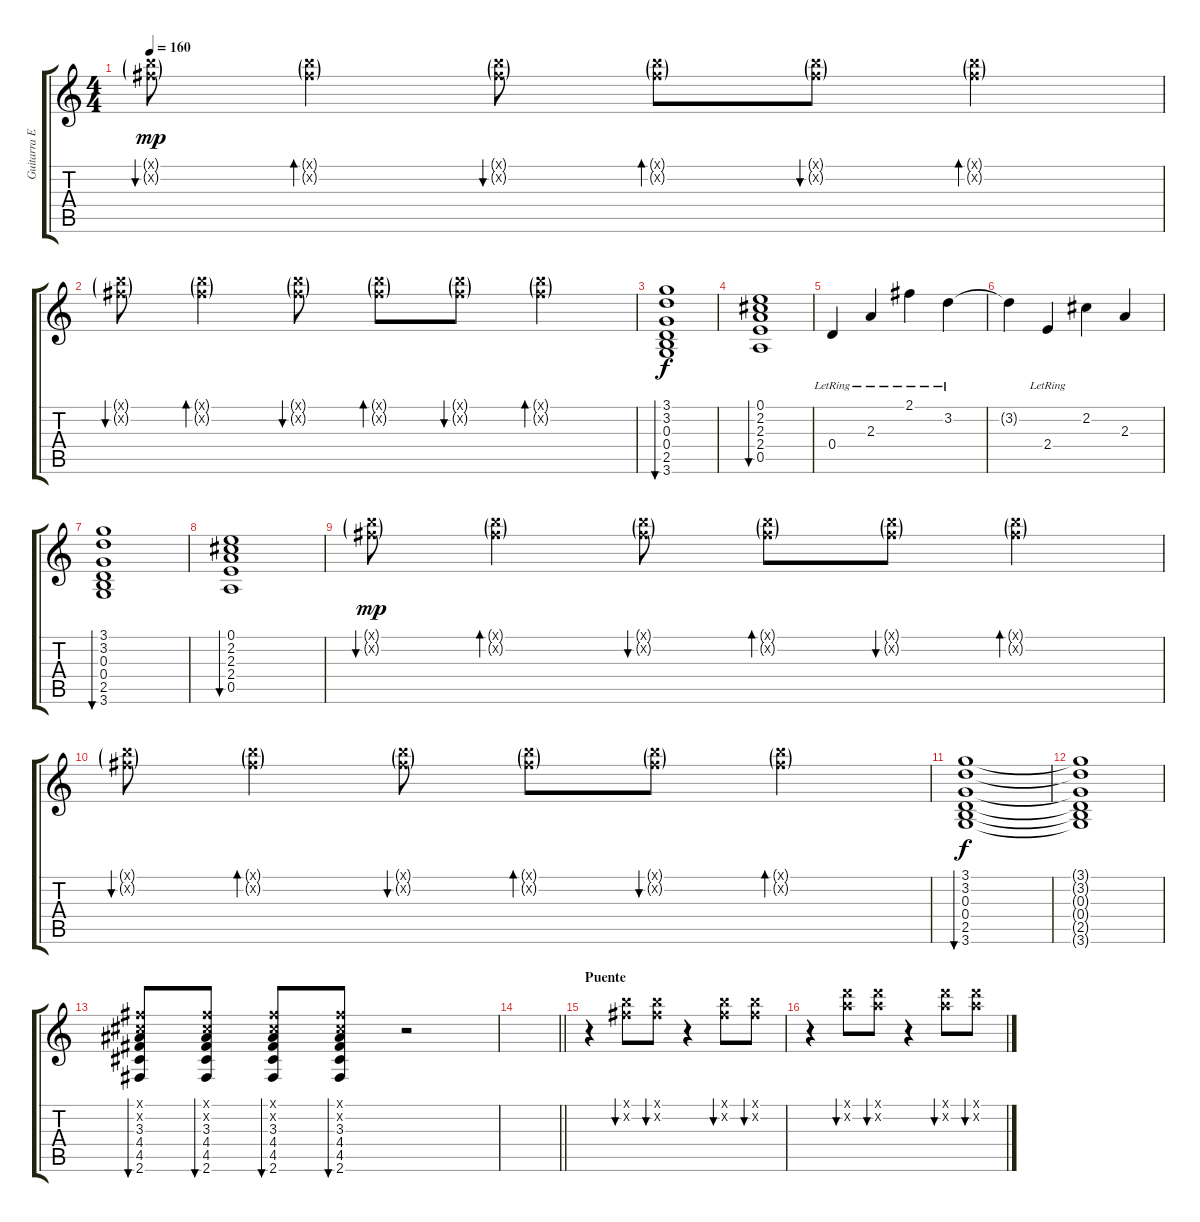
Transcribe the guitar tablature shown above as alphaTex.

\track ("Guitarra Extra" "Guitarra E") {instrument electricguitarclean}
\staff {score tabs}
\tuning (E4 B3 G3 D3 A2 E2) {hide}
\ts (4 4)
\tempo 160
\clef g2
\ks c
(7.1{g x} 7.2{g x}).8{bu 60 dy mp volume 9} (7.1{g x} 7.2{g x}).4{bd 60} (7.1{g x} 7.2{g x}).8{bu 60} (7.1{g x} 7.2{g x}).8{bd 60} (7.1{g x} 7.2{g x}).8{bu 60} (7.1{g x} 7.2{g x}).4{bd 60} |
(7.1{g x} 7.2{g x}).8{bu 60} (7.1{g x} 7.2{g x}).4{bd 60} (7.1{g x} 7.2{g x}).8{bu 60} (7.1{g x} 7.2{g x}).8{bd 60} (7.1{g x} 7.2{g x}).8{bu 60} (7.1{g x} 7.2{g x}).4{bd 60} |
(3.1 3.2 0.3 0.4 2.5 3.6).1{bu 60 dy f} |
(0.1 2.2 2.3 2.4 0.5).1{bu 60} |
0.4{lr}.4 2.3{lr}.4 2.1{lr}.4 3.2{lr}.4 |
3.2{t}.4 2.4{lr}.4 2.2.4 2.3.4 |
(3.1 3.2 0.3 0.4 2.5 3.6).1{bu 60} |
(0.1 2.2 2.3 2.4 0.5).1{bu 60} |
(7.1{g x} 7.2{g x}).8{bu 60 dy mp volume 9} (7.1{g x} 7.2{g x}).4{bd 60} (7.1{g x} 7.2{g x}).8{bu 60} (7.1{g x} 7.2{g x}).8{bd 60} (7.1{g x} 7.2{g x}).8{bu 60} (7.1{g x} 7.2{g x}).4{bd 60} |
(7.1{g x} 7.2{g x}).8{bu 60} (7.1{g x} 7.2{g x}).4{bd 60} (7.1{g x} 7.2{g x}).8{bu 60} (7.1{g x} 7.2{g x}).8{bd 60} (7.1{g x} 7.2{g x}).8{bu 60} (7.1{g x} 7.2{g x}).4{bd 60} |
(3.1 3.2 0.3 0.4 2.5 3.6).1{bu 60 dy f} |
(3.1{t} 3.2{t} 0.3{t} 0.4{t} 2.5{t} 3.6{t}).1 |
(2.1{x} 2.2{x} 3.3 4.4 4.5 2.6).8{bu 60} (2.1{x} 2.2{x} 3.3 4.4 4.5 2.6).8{bu 60} (2.1{x} 2.2{x} 3.3 4.4 4.5 2.6).8{bu 60} (2.1{x} 2.2{x} 3.3 4.4 4.5 2.6).8{bu 60} r.2 |
\barLineRight lightlight
|
\section ("" "Puente")
r.4 (7.1{x} 7.2{x}).8{bu 120} (7.1{x} 7.2{x}).8{bu 120} r.4 (7.1{x} 7.2{x}).8{bu 120} (7.1{x} 7.2{x}).8{bu 120} |
r.4 (10.1{x} 10.2{x}).8{bu 120} (10.1{x} 10.2{x}).8{bu 120} r.4 (10.1{x} 10.2{x}).8{bu 120} (10.1{x} 10.2{x}).8{bu 120}
